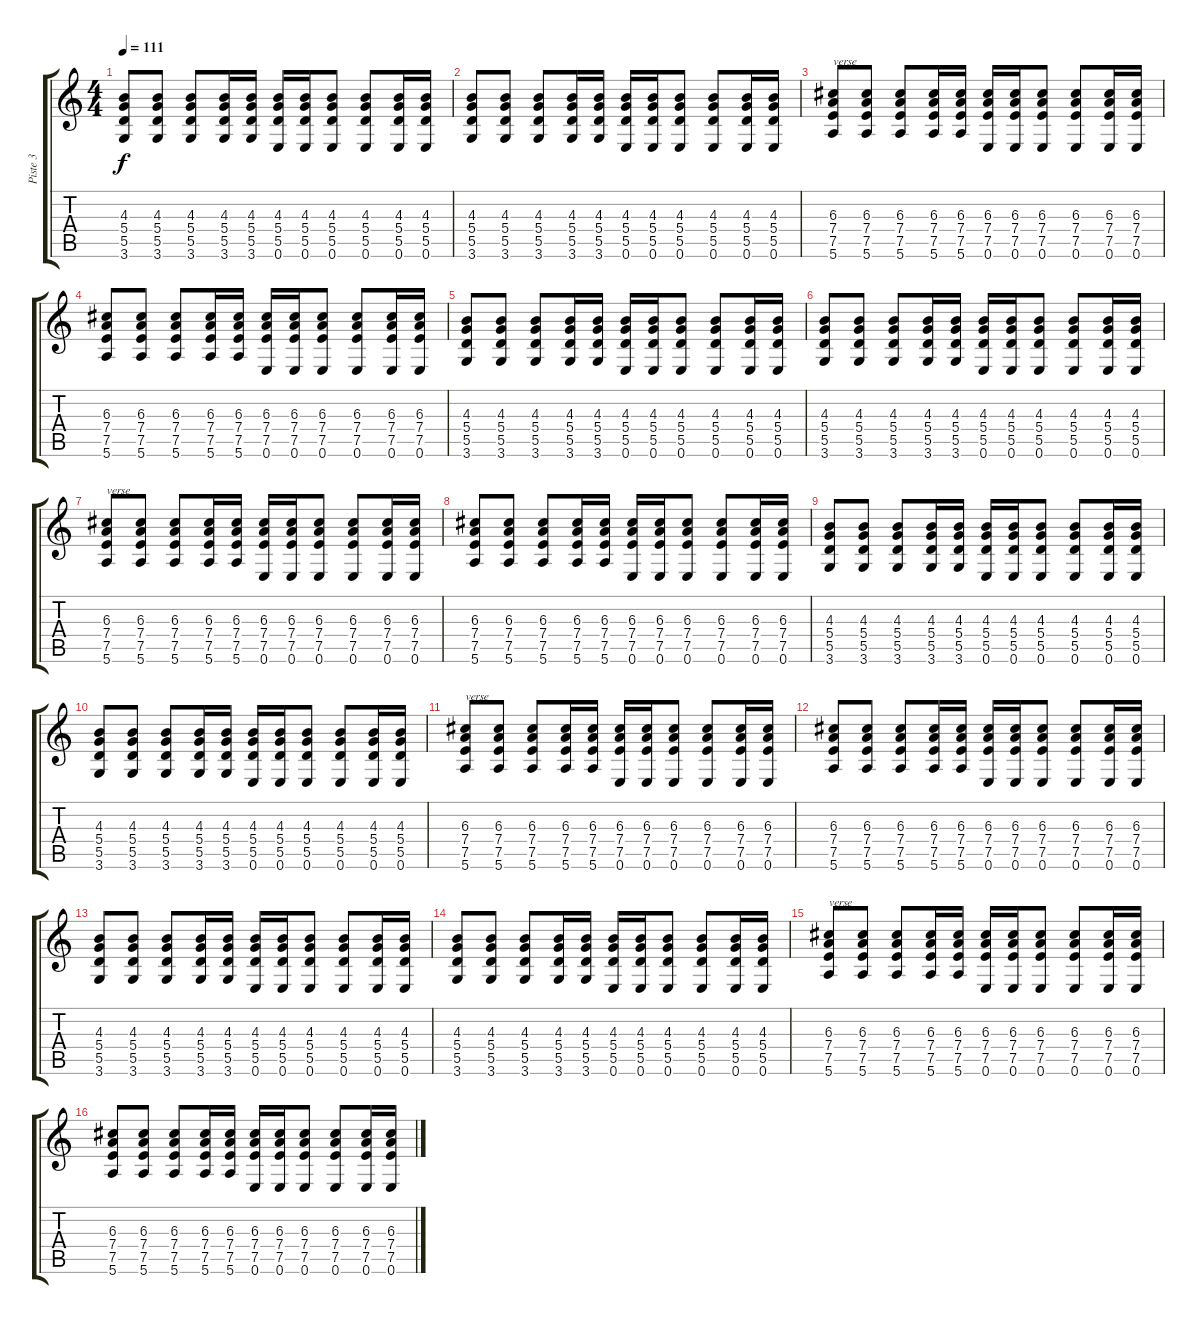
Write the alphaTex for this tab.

\track ("Piste 3" "Piste 3") {instrument acousticguitarnylon}
\staff {score tabs}
\tuning (E4 B3 G3 D3 A2 E2) {hide}
\ts (4 4)
\tempo 111
\clef g2
\ks c
(4.3 5.4 5.5 3.6).8{dy f} (4.3 5.4 5.5 3.6).8 (4.3 5.4 5.5 3.6).8 (4.3 5.4 5.5 3.6).16 (4.3 5.4 5.5 3.6).16 (4.3 5.4 5.5 0.6).16 (4.3 5.4 5.5 0.6).16 (4.3 5.4 5.5 0.6).8 (4.3 5.4 5.5 0.6).8 (4.3 5.4 5.5 0.6).16 (4.3 5.4 5.5 0.6).16 |
(4.3 5.4 5.5 3.6).8 (4.3 5.4 5.5 3.6).8 (4.3 5.4 5.5 3.6).8 (4.3 5.4 5.5 3.6).16 (4.3 5.4 5.5 3.6).16 (4.3 5.4 5.5 0.6).16 (4.3 5.4 5.5 0.6).16 (4.3 5.4 5.5 0.6).8 (4.3 5.4 5.5 0.6).8 (4.3 5.4 5.5 0.6).16 (4.3 5.4 5.5 0.6).16 |
(6.3 7.4 7.5 5.6).8{txt "verse"} (6.3 7.4 7.5 5.6).8 (6.3 7.4 7.5 5.6).8 (6.3 7.4 7.5 5.6).16 (6.3 7.4 7.5 5.6).16 (6.3 7.4 7.5 0.6).16 (6.3 7.4 7.5 0.6).16 (6.3 7.4 7.5 0.6).8 (6.3 7.4 7.5 0.6).8 (6.3 7.4 7.5 0.6).16 (6.3 7.4 7.5 0.6).16 |
(6.3 7.4 7.5 5.6).8 (6.3 7.4 7.5 5.6).8 (6.3 7.4 7.5 5.6).8 (6.3 7.4 7.5 5.6).16 (6.3 7.4 7.5 5.6).16 (6.3 7.4 7.5 0.6).16 (6.3 7.4 7.5 0.6).16 (6.3 7.4 7.5 0.6).8 (6.3 7.4 7.5 0.6).8 (6.3 7.4 7.5 0.6).16 (6.3 7.4 7.5 0.6).16 |
(4.3 5.4 5.5 3.6).8 (4.3 5.4 5.5 3.6).8 (4.3 5.4 5.5 3.6).8 (4.3 5.4 5.5 3.6).16 (4.3 5.4 5.5 3.6).16 (4.3 5.4 5.5 0.6).16 (4.3 5.4 5.5 0.6).16 (4.3 5.4 5.5 0.6).8 (4.3 5.4 5.5 0.6).8 (4.3 5.4 5.5 0.6).16 (4.3 5.4 5.5 0.6).16 |
(4.3 5.4 5.5 3.6).8 (4.3 5.4 5.5 3.6).8 (4.3 5.4 5.5 3.6).8 (4.3 5.4 5.5 3.6).16 (4.3 5.4 5.5 3.6).16 (4.3 5.4 5.5 0.6).16 (4.3 5.4 5.5 0.6).16 (4.3 5.4 5.5 0.6).8 (4.3 5.4 5.5 0.6).8 (4.3 5.4 5.5 0.6).16 (4.3 5.4 5.5 0.6).16 |
(6.3 7.4 7.5 5.6).8{txt "verse"} (6.3 7.4 7.5 5.6).8 (6.3 7.4 7.5 5.6).8 (6.3 7.4 7.5 5.6).16 (6.3 7.4 7.5 5.6).16 (6.3 7.4 7.5 0.6).16 (6.3 7.4 7.5 0.6).16 (6.3 7.4 7.5 0.6).8 (6.3 7.4 7.5 0.6).8 (6.3 7.4 7.5 0.6).16 (6.3 7.4 7.5 0.6).16 |
(6.3 7.4 7.5 5.6).8 (6.3 7.4 7.5 5.6).8 (6.3 7.4 7.5 5.6).8 (6.3 7.4 7.5 5.6).16 (6.3 7.4 7.5 5.6).16 (6.3 7.4 7.5 0.6).16 (6.3 7.4 7.5 0.6).16 (6.3 7.4 7.5 0.6).8 (6.3 7.4 7.5 0.6).8 (6.3 7.4 7.5 0.6).16 (6.3 7.4 7.5 0.6).16 |
(4.3 5.4 5.5 3.6).8 (4.3 5.4 5.5 3.6).8 (4.3 5.4 5.5 3.6).8 (4.3 5.4 5.5 3.6).16 (4.3 5.4 5.5 3.6).16 (4.3 5.4 5.5 0.6).16 (4.3 5.4 5.5 0.6).16 (4.3 5.4 5.5 0.6).8 (4.3 5.4 5.5 0.6).8 (4.3 5.4 5.5 0.6).16 (4.3 5.4 5.5 0.6).16 |
(4.3 5.4 5.5 3.6).8 (4.3 5.4 5.5 3.6).8 (4.3 5.4 5.5 3.6).8 (4.3 5.4 5.5 3.6).16 (4.3 5.4 5.5 3.6).16 (4.3 5.4 5.5 0.6).16 (4.3 5.4 5.5 0.6).16 (4.3 5.4 5.5 0.6).8 (4.3 5.4 5.5 0.6).8 (4.3 5.4 5.5 0.6).16 (4.3 5.4 5.5 0.6).16 |
(6.3 7.4 7.5 5.6).8{txt "verse"} (6.3 7.4 7.5 5.6).8 (6.3 7.4 7.5 5.6).8 (6.3 7.4 7.5 5.6).16 (6.3 7.4 7.5 5.6).16 (6.3 7.4 7.5 0.6).16 (6.3 7.4 7.5 0.6).16 (6.3 7.4 7.5 0.6).8 (6.3 7.4 7.5 0.6).8 (6.3 7.4 7.5 0.6).16 (6.3 7.4 7.5 0.6).16 |
(6.3 7.4 7.5 5.6).8 (6.3 7.4 7.5 5.6).8 (6.3 7.4 7.5 5.6).8 (6.3 7.4 7.5 5.6).16 (6.3 7.4 7.5 5.6).16 (6.3 7.4 7.5 0.6).16 (6.3 7.4 7.5 0.6).16 (6.3 7.4 7.5 0.6).8 (6.3 7.4 7.5 0.6).8 (6.3 7.4 7.5 0.6).16 (6.3 7.4 7.5 0.6).16 |
(4.3 5.4 5.5 3.6).8 (4.3 5.4 5.5 3.6).8 (4.3 5.4 5.5 3.6).8 (4.3 5.4 5.5 3.6).16 (4.3 5.4 5.5 3.6).16 (4.3 5.4 5.5 0.6).16 (4.3 5.4 5.5 0.6).16 (4.3 5.4 5.5 0.6).8 (4.3 5.4 5.5 0.6).8 (4.3 5.4 5.5 0.6).16 (4.3 5.4 5.5 0.6).16 |
(4.3 5.4 5.5 3.6).8 (4.3 5.4 5.5 3.6).8 (4.3 5.4 5.5 3.6).8 (4.3 5.4 5.5 3.6).16 (4.3 5.4 5.5 3.6).16 (4.3 5.4 5.5 0.6).16 (4.3 5.4 5.5 0.6).16 (4.3 5.4 5.5 0.6).8 (4.3 5.4 5.5 0.6).8 (4.3 5.4 5.5 0.6).16 (4.3 5.4 5.5 0.6).16 |
(6.3 7.4 7.5 5.6).8{txt "verse"} (6.3 7.4 7.5 5.6).8 (6.3 7.4 7.5 5.6).8 (6.3 7.4 7.5 5.6).16 (6.3 7.4 7.5 5.6).16 (6.3 7.4 7.5 0.6).16 (6.3 7.4 7.5 0.6).16 (6.3 7.4 7.5 0.6).8 (6.3 7.4 7.5 0.6).8 (6.3 7.4 7.5 0.6).16 (6.3 7.4 7.5 0.6).16 |
(6.3 7.4 7.5 5.6).8 (6.3 7.4 7.5 5.6).8 (6.3 7.4 7.5 5.6).8 (6.3 7.4 7.5 5.6).16 (6.3 7.4 7.5 5.6).16 (6.3 7.4 7.5 0.6).16 (6.3 7.4 7.5 0.6).16 (6.3 7.4 7.5 0.6).8 (6.3 7.4 7.5 0.6).8 (6.3 7.4 7.5 0.6).16 (6.3 7.4 7.5 0.6).16
